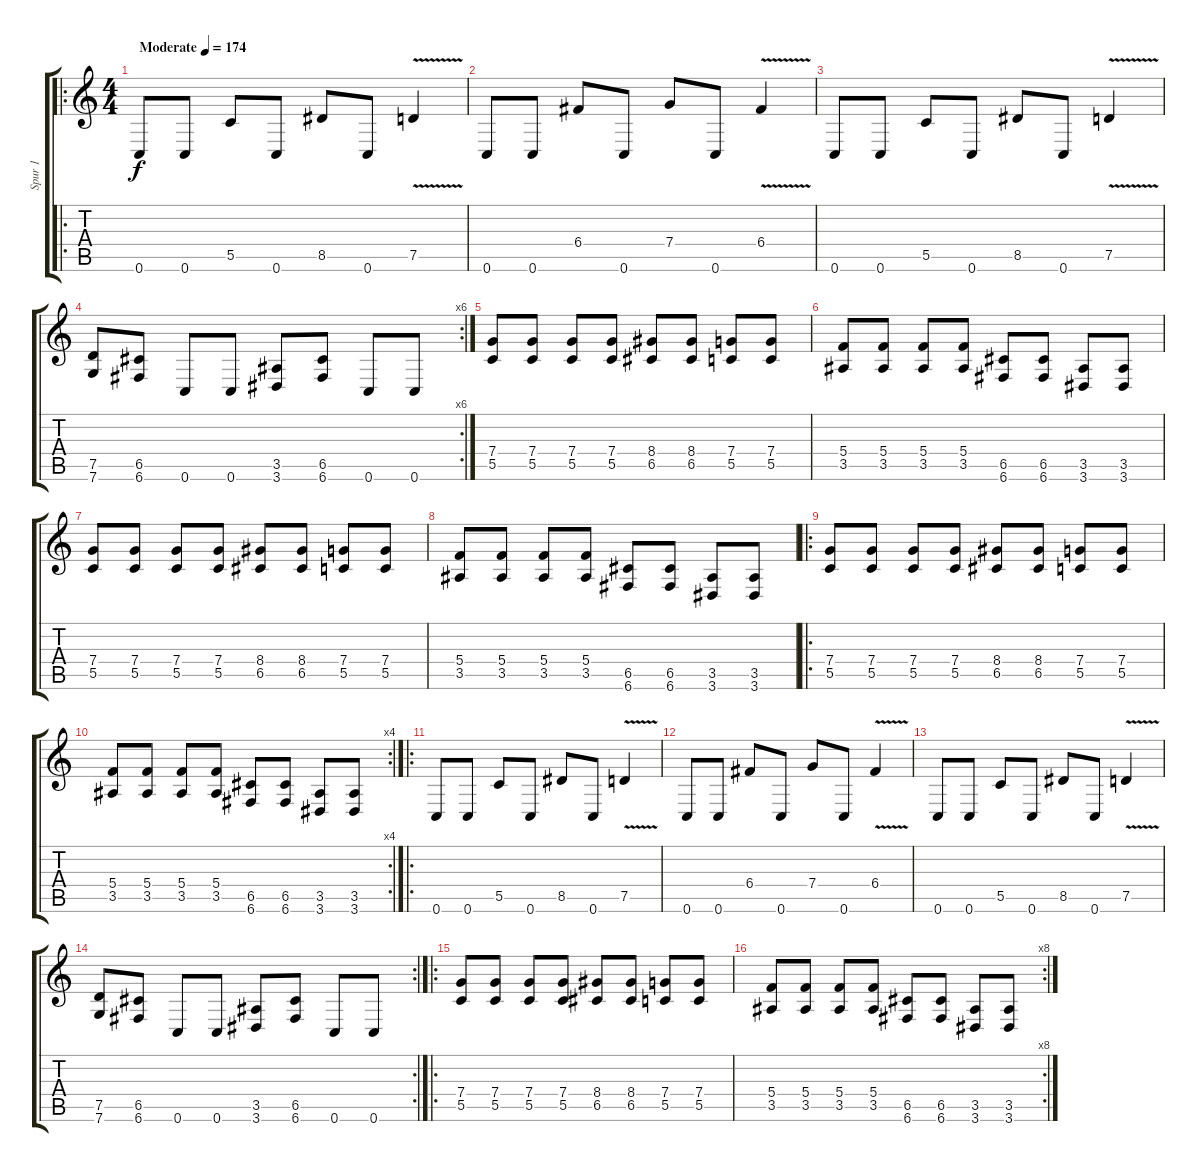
\track ("Spur 1" "Spur 1") {instrument distortionguitar}
\staff {score tabs}
\tuning (D4 A3 F3 C3 G2 C2) {hide}
\ro
\ts (4 4)
\tempo (174 "Moderate")
\clef g2
\ks c
0.6.8{dy f instrument distortionguitar} 0.6.8 5.5.8 0.6.8 8.5.8 0.6.8 7.5{v}.4 |
0.6.8 0.6.8 6.4.8 0.6.8 7.4.8 0.6.8 6.4{v}.4 |
0.6.8 0.6.8 5.5.8 0.6.8 8.5.8 0.6.8 7.5{v}.4 |
\rc 6
(7.5 7.6).8 (6.5 6.6).8 0.6.8 0.6.8 (3.5 3.6).8 (6.5 6.6).8 0.6.8 0.6.8 |
(7.4 5.5).8 (7.4 5.5).8 (7.4 5.5).8 (7.4 5.5).8 (8.4 6.5).8 (8.4 6.5).8 (7.4 5.5).8 (7.4 5.5).8 |
(5.4 3.5).8 (5.4 3.5).8 (5.4 3.5).8 (5.4 3.5).8 (6.5 6.6).8 (6.5 6.6).8 (3.5 3.6).8 (3.5 3.6).8 |
(7.4 5.5).8 (7.4 5.5).8 (7.4 5.5).8 (7.4 5.5).8 (8.4 6.5).8 (8.4 6.5).8 (7.4 5.5).8 (7.4 5.5).8 |
(5.4 3.5).8 (5.4 3.5).8 (5.4 3.5).8 (5.4 3.5).8 (6.5 6.6).8 (6.5 6.6).8 (3.5 3.6).8 (3.5 3.6).8 |
\ro
(7.4 5.5).8 (7.4 5.5).8 (7.4 5.5).8 (7.4 5.5).8 (8.4 6.5).8 (8.4 6.5).8 (7.4 5.5).8 (7.4 5.5).8 |
\rc 4
(5.4 3.5).8 (5.4 3.5).8 (5.4 3.5).8 (5.4 3.5).8 (6.5 6.6).8 (6.5 6.6).8 (3.5 3.6).8 (3.5 3.6).8 |
\ro
0.6.8 0.6.8 5.5.8 0.6.8 8.5.8 0.6.8 7.5{v}.4 |
0.6.8 0.6.8 6.4.8 0.6.8 7.4.8 0.6.8 6.4{v}.4 |
0.6.8 0.6.8 5.5.8 0.6.8 8.5.8 0.6.8 7.5{v}.4 |
\rc 2
(7.5 7.6).8 (6.5 6.6).8 0.6.8 0.6.8 (3.5 3.6).8 (6.5 6.6).8 0.6.8 0.6.8 |
\ro
(7.4 5.5).8 (7.4 5.5).8 (7.4 5.5).8 (7.4 5.5).8 (8.4 6.5).8 (8.4 6.5).8 (7.4 5.5).8 (7.4 5.5).8 |
\rc 8
(5.4 3.5).8 (5.4 3.5).8 (5.4 3.5).8 (5.4 3.5).8 (6.5 6.6).8 (6.5 6.6).8 (3.5 3.6).8 (3.5 3.6).8
